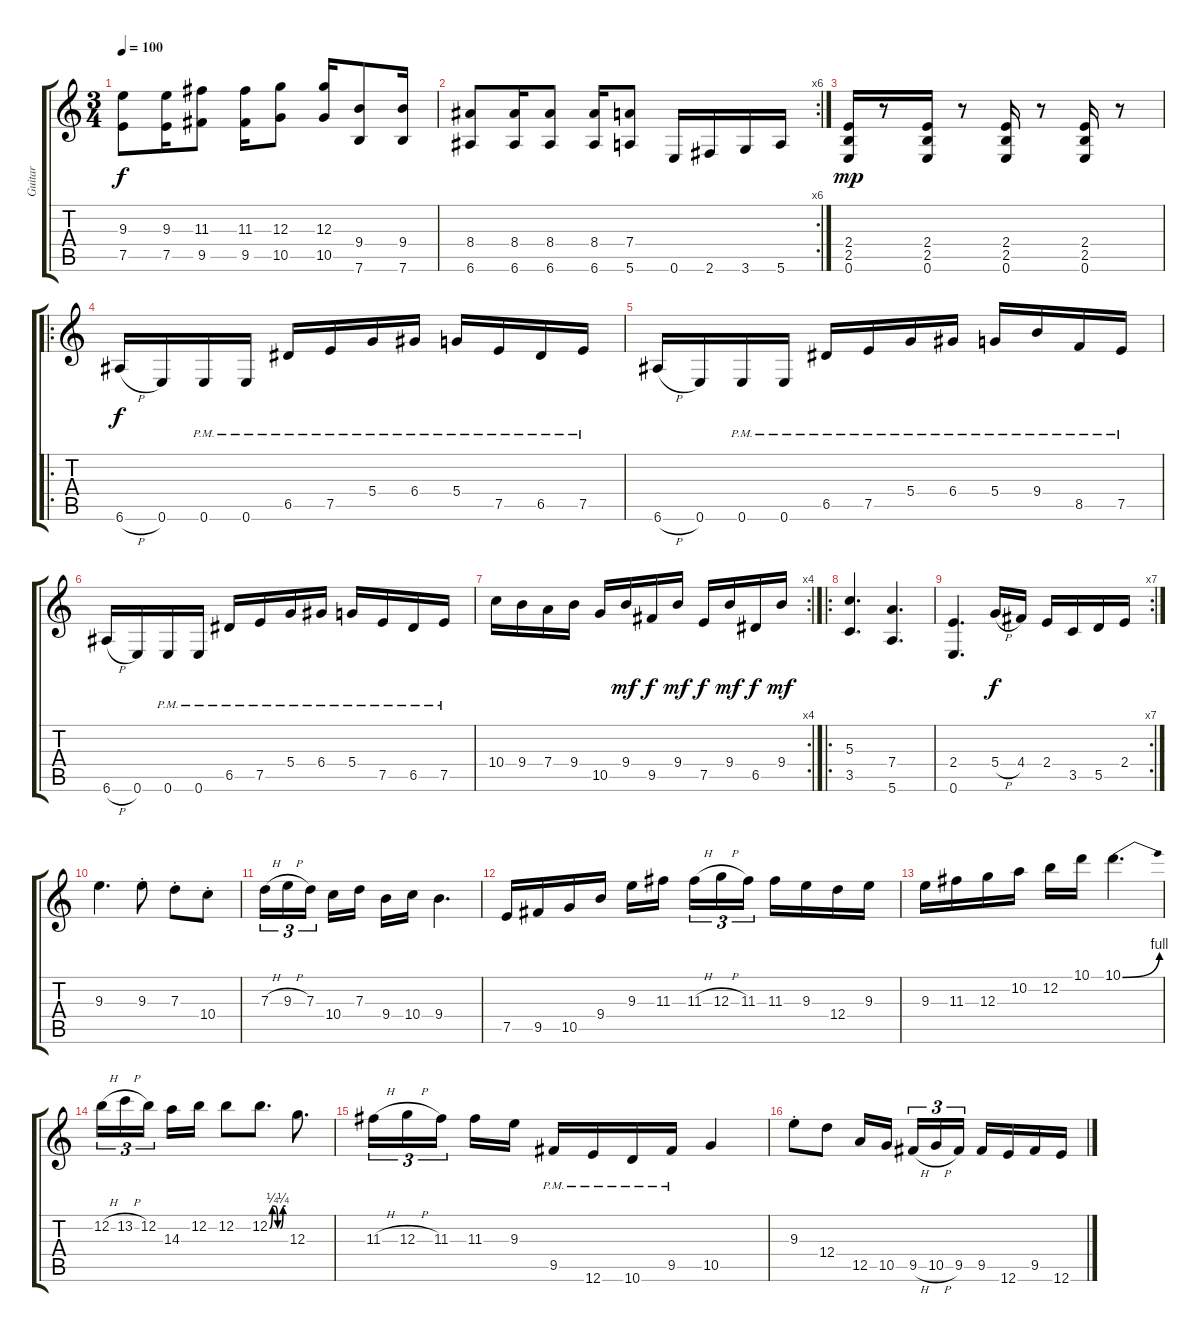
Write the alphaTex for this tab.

\track ("Guitar" "Guitar") {instrument distortionguitar}
\staff {score tabs}
\tuning (E4 B3 G3 D3 A2 E2) {hide}
\ts (3 4)
\tempo 100
\clef g2
\ks c
(9.3 7.5).8{dy f} (9.3 7.5).16 (11.3 9.5).8 (11.3 9.5).16 (12.3 10.5).8 (12.3 10.5).16 (9.4 7.6).8 (9.4 7.6).16 |
\rc 6
(8.4 6.6).8 (8.4 6.6).16 (8.4 6.6).8 (8.4 6.6).16 (7.4 5.6).8 0.6.16 2.6.16 3.6.16 5.6.16 |
(2.4 2.5 0.6).16{dy mp} r.8 (2.4 2.5 0.6).16 r.8 (2.4 2.5 0.6).16 r.8 (2.4 2.5 0.6).16 r.8 |
\ro
6.6{h}.16{dy f} 0.6.16 0.6{pm}.16 0.6{pm}.16 6.5{pm}.16 7.5{pm}.16 5.4{pm}.16 6.4{pm}.16 5.4{pm}.16 7.5{pm}.16 6.5{pm}.16 7.5{pm}.16 |
6.6{h}.16 0.6.16 0.6{pm}.16 0.6{pm}.16 6.5{pm}.16 7.5{pm}.16 5.4{pm}.16 6.4{pm}.16 5.4{pm}.16 9.4{pm}.16 8.5{pm}.16 7.5{pm}.16 |
6.6{h}.16 0.6.16 0.6{pm}.16 0.6{pm}.16 6.5{pm}.16 7.5{pm}.16 5.4{pm}.16 6.4{pm}.16 5.4{pm}.16 7.5{pm}.16 6.5{pm}.16 7.5{pm}.16 |
\rc 4
10.4.16 9.4.16 7.4.16 9.4.16 10.5.16 9.4.16{dy mf} 9.5.16{dy f} 9.4.16{dy mf} 7.5.16{dy f} 9.4.16{dy mf} 6.5.16{dy f} 9.4.16{dy mf} |
\ro
(5.3 3.5).4{d} (7.4 5.6).4{d} |
\rc 7
(2.4 0.6).4{d} 5.4{h}.16{dy f} 4.4.16 2.4.16 3.5.16 5.5.16 2.4.16 |
9.3.4{d} 9.3{st}.8 7.3{st}.8 10.4{st}.8 |
7.3{h}.16{tu (3 2)} 9.3{h}.16{tu (3 2)} 7.3.16{tu (3 2) beam splitsecondary} 10.4.16 7.3.16 9.4.16 10.4.16 9.4.4{d} |
7.5.16 9.5.16 10.5.16 9.4.16 9.3.16 11.3.16{beam splitsecondary} 11.3{h}.16{tu (3 2)} 12.3{h}.16{tu (3 2)} 11.3.16{tu (3 2)} 11.3.16 9.3.16 12.4.16 9.3.16 |
9.3.16 11.3.16 12.3.16 10.2.16 12.2.16 10.1.16 10.1{be (bend 0 0 60 4)}.4{d} |
12.2{h}.16{tu (3 2)} 13.2{h}.16{tu (3 2)} 12.2.16{tu (3 2) beam splitsecondary} 14.3.16 12.2.16 12.2.8 12.2{be (custom 0 0 10 1 20 1 30 0 40 0 50 1 60 1)}.8{d} 12.3.8{d} |
11.3{h}.16{tu (3 2)} 12.3{h}.16{tu (3 2)} 11.3.16{tu (3 2) beam splitsecondary} 11.3.16 9.3.16 9.5{pm}.16 12.6{pm}.16 10.6{pm}.16 9.5{pm}.16 10.5.4 |
9.3{st}.8 12.4.8 12.5.16 10.5.16{beam splitsecondary} 9.5{h}.16{tu (3 2)} 10.5{h}.16{tu (3 2)} 9.5.16{tu (3 2)} 9.5.16 12.6.16 9.5.16 12.6.16
